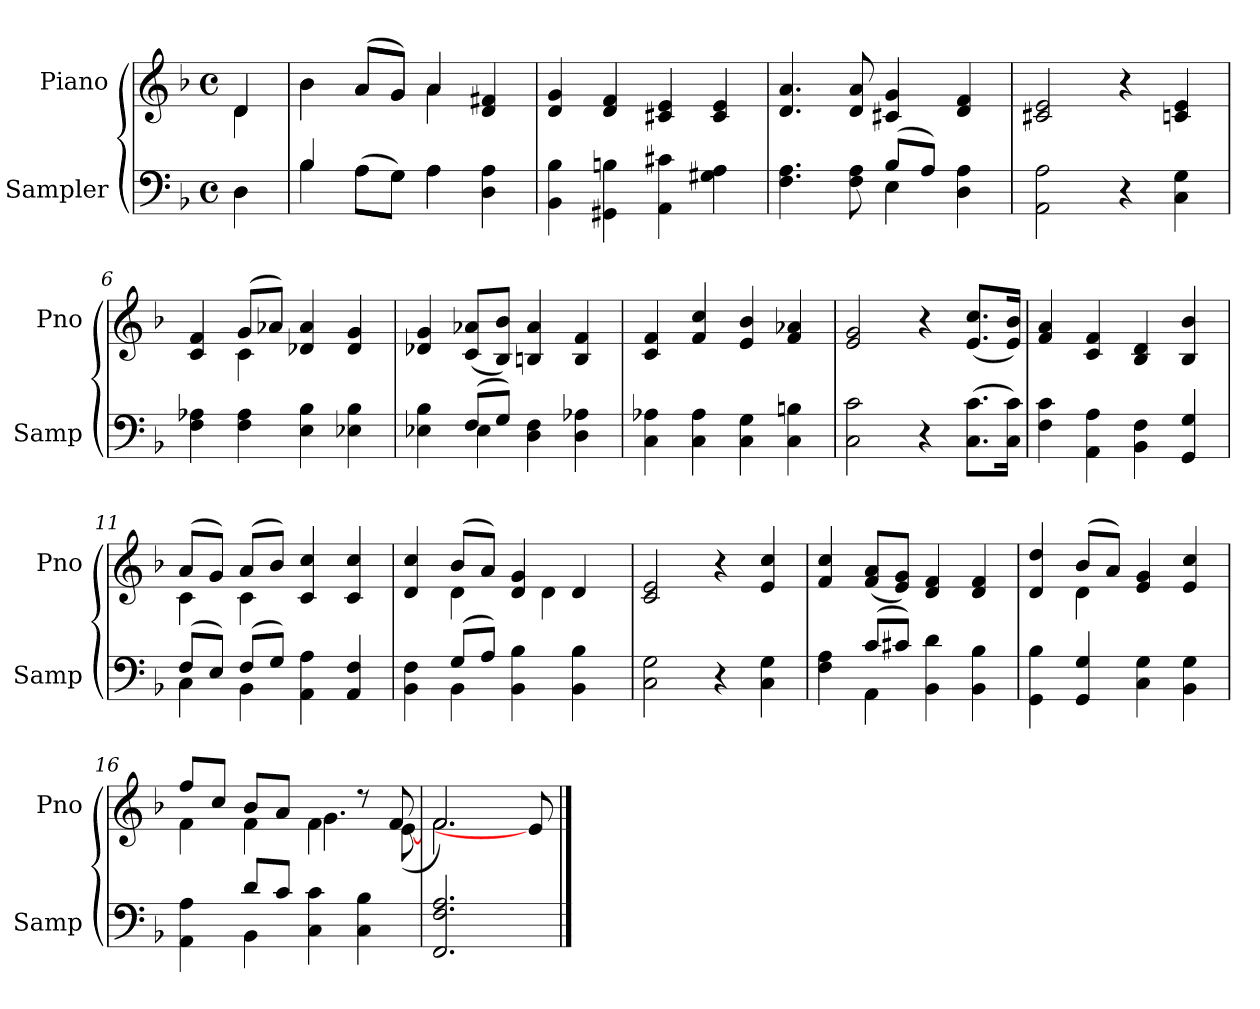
**kern	**kern
*part2	*part1
*staff2	*staff1
*I"Sampler	*I"Piano
*I'Samp	*I'Pno
*clefF4	*clefG2
*k[b-]	*k[b-]
*F:	*F:
*M4/4	*M4/4
*met(c)	*met(c)
=1	=1
*^	*^
4D\	4D	4d/	4d
=2	=2	=2	=2
4B-/	4B-	4b-\	4b-
(8A\L	8A\L	(8a/L	8a/L
8G\J)	8G\J	8g/J)	8g/J
4A\	4A	4a/	4a
4D 4A	4ryy	4d 4f#X	4ryy
*v	*v	*	*
*	*v	*v
=3	=3
4BB- 4B-	4d 4g
4GG#X 4Bn	4d 4f
4AA 4c#X	4c#X 4e
4G#X 4A	4c# 4e
=4	=4
*^	*
4.F 4.A	2ryy	4.d 4.a
8F 8A	.	8d 8a
(8B-/L	4E	4c#X 4g
8A/J)	.	.
4D 4A	4ryy	4d 4f
*v	*v	*
=5	=5
2AA 2A	2c#X 2e
4r	4r
4C 4G	4cn 4e
=6	=6
*	*^
4F 4A-X	4c 4f	4ryy
4F 4A-	(8g/L	4c
.	8a-X/J)	.
4E 4B-	4d-X 4a-	2ryy
4E-X 4B-	4d- 4g	.
*	*v	*v
=7	=7
*^	*
4E-X 4B-	4ryy	4d-X 4g
(8F/L	4E-	(8c/ 8a-X/L
8G/J)	.	8B-/ 8b-/J)
4D 4F	2ryy	4Bn 4a-
4D 4A-X	.	4B 4f
*v	*v	*
=8	=8
4C 4A-X	4c 4f
4C 4A-	4f 4cc
4C 4G	4e 4b-
4C 4Bn	4f 4a-X
=9	=9
2C 2c	2e 2g
4r	4r
(8.C\ 8.c\L	(8.e/ 8.cc/L
16C\ 16c\Jk)	16e/ 16b-/Jk)
=10	=10
4F 4c	4f 4a
4AA 4A	4c 4f
4BB- 4F	4B- 4d
4GG 4G	4B- 4b-
=11	=11
*^	*^
(8F/L	4C	(8a/L	4c
8E/J)	.	8g/J)	.
(8F/L	4BB-	(8a/L	4c
8G/J)	.	8b-/J)	.
4AA 4A	2ryy	4c 4cc	2ryy
4AA 4F	.	4c 4cc	.
=12	=12	=12	=12
4BB- 4F	4ryy	4d 4cc	4ryy
(8G/L	4BB-	(8b-/L	4d
8A/J)	.	8a/J)	.
4BB- 4B-	2ryy	4d 4g	8ryy
.	.	.	4d
4BB- 4B-	.	4d/	.
.	.	.	8ryy
*v	*v	*	*
*	*v	*v
=13	=13
2C 2G	2c 2e
4r	4r
4C 4G	4e 4cc
=14	=14
*^	*
4F 4A	4ryy	4f 4cc
(8c/L	4AA	(8f/ 8a/L
8c#X/J)	.	8e/ 8g/J)
4BB- 4d	2ryy	4d 4f
4BB- 4B-	.	4d 4f
*v	*v	*
=15	=15
*	*^
4GG 4B-	4d 4dd	4ryy
4GG 4G	(8b-/L	4d
.	8a/J)	.
4C 4G	4e 4g	2ryy
4BB- 4G	4e 4cc	.
=16	=16	=16
*^	*	*
4AA 4A	4ryy	8ff/L	4f
.	.	8cc/J	.
8d/L	4BB-	8b-/L	4f
8c/J	.	8a/J	.
4C 4c	2ryy	4f\	4.g
4C 4B-	.	8r	.
.	.	8f/	([8e
*v	*v	*	*
=17	=17	=17
2.FF 2.F 2.A	2.f/)	2.f
8ryy	8ryy	8e]
*	*v	*v
==	==
*-	*-
